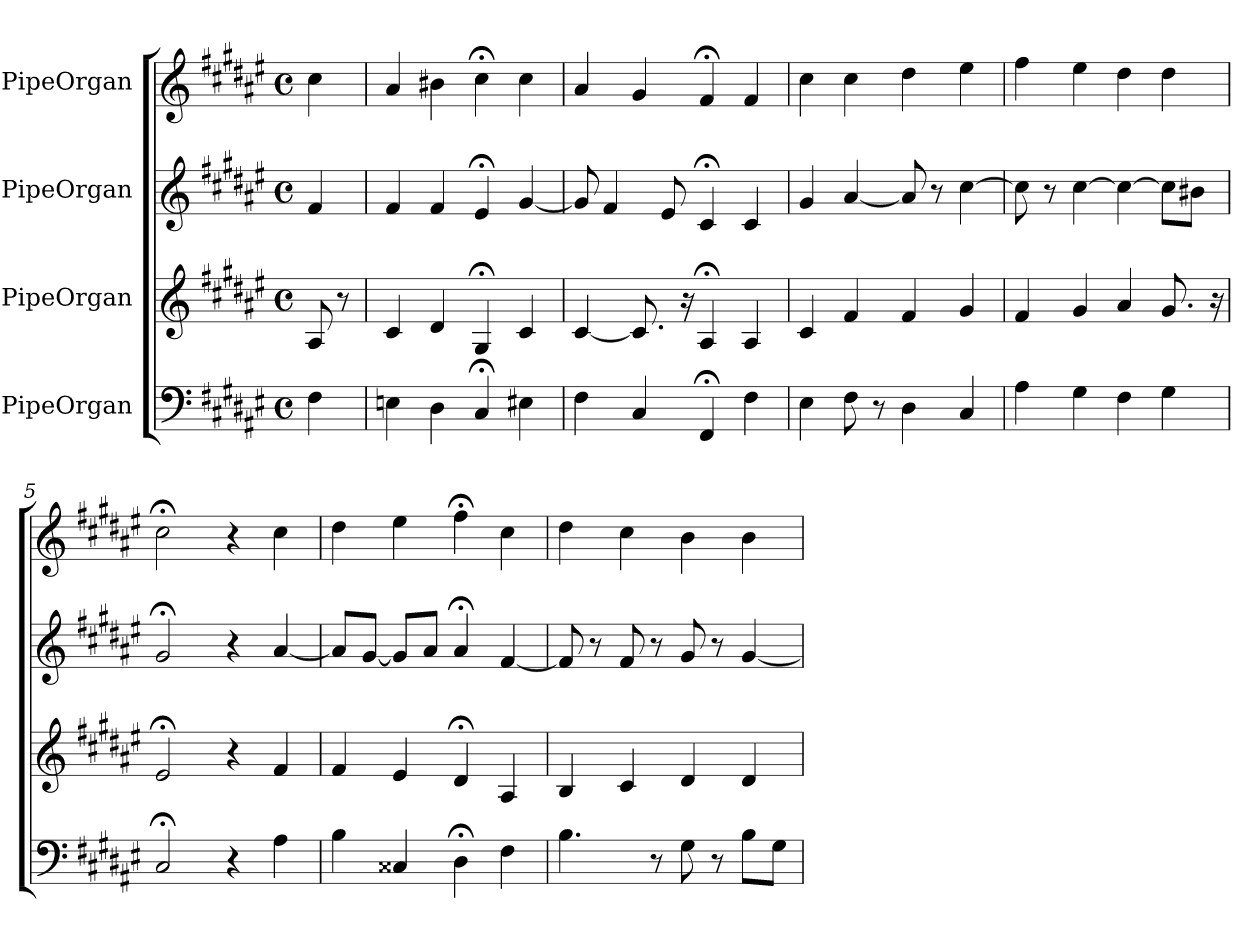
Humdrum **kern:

**kern	**kern	**kern	**kern
*part4	*part3	*part2	*part1
*staff4	*staff3	*staff2	*staff1
*I"PipeOrgan	*I"PipeOrgan	*I"PipeOrgan	*I"PipeOrgan
*k[f#c#g#d#a#e#]	*k[f#c#g#d#a#e#]	*k[f#c#g#d#a#e#]	*k[f#c#g#d#a#e#]
*F#:	*F#:	*F#:	*F#:
*M4/4	*M4/4	*M4/4	*M4/4
*met(c)	*met(c)	*met(c)	*met(c)
*MM60	*MM60	*MM60	*MM60
=	=	=	=
4F#	8A#	4f#	4cc#
.	8r	.	.
=1	=1	=1	=1
4En	4c#	4f#	4a#
4D#	4d#	4f#	4b#X
4C#;<	4G#;<	4e#;<	4cc#;<
4E#X	4c#	[4g#	4cc#
=2	=2	=2	=2
4F#	[4c#	8g#]	4a#
.	.	4f#	.
4C#	8.c#]	.	4g#
.	.	8e#	.
.	16r	.	.
4FF#;<	4A#;<	4c#;<	4f#;<
4F#	4A#	4c#	4f#
=3	=3	=3	=3
4E#	4c#	4g#	4cc#
8F#	4f#	[4a#	4cc#
8r	.	.	.
4D#	4f#	8a#]	4dd#
.	.	8r	.
4C#	4g#	[4cc#	4ee#
=4	=4	=4	=4
4A#	4f#	8cc#]	4ff#
.	.	8r	.
4G#	4g#	[4cc#	4ee#
4F#	4a#	4cc#_	4dd#
4G#	8.g#	8cc#L]	4dd#
.	.	8b#XJ	.
.	16r	.	.
=5	=5	=5	=5
2C#;<	2e#;<	2g#;<	2cc#;<
4r	4r	4r	4r
4A#	4f#	[4a#	4cc#
=6	=6	=6	=6
4B	4f#	8a#L]	4dd#
.	.	[8g#J	.
4C##X	4e#	8g#L]	4ee#
.	.	8a#J	.
4D#;<	4d#;<	4a#;<	4ff#;<
4F#	4A#	[4f#	4cc#
=7	=7	=7	=7
4.B	4B	8f#]	4dd#
.	.	8r	.
.	4c#	8f#	4cc#
8r	.	8r	.
8G#	4d#	8g#	4b
8r	.	8r	.
8BL	4d#	[4g#	4b
8G#J	.	.	.
=	=	=	=
*-	*-	*-	*-
